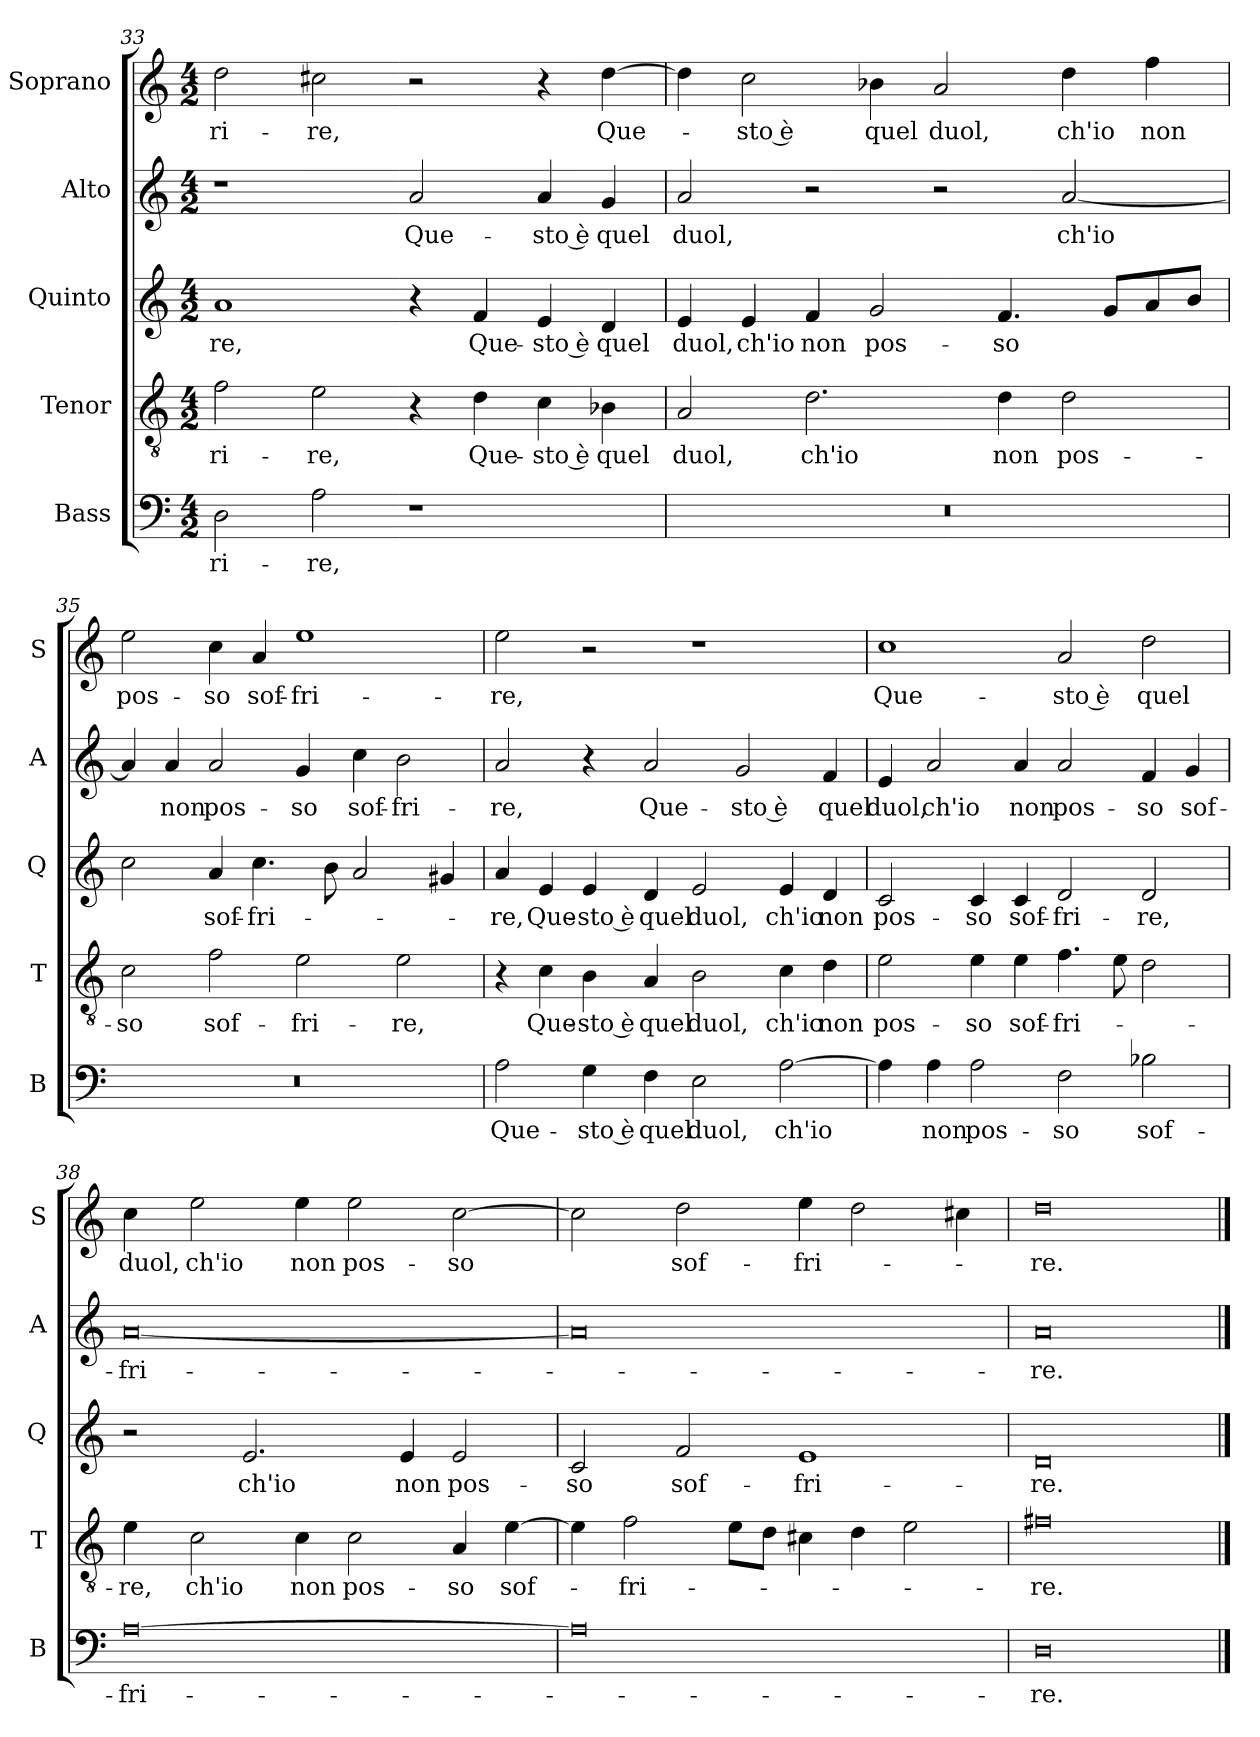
**kern	**text	**kern	**text	**kern	**text	**kern	**text	**kern	**text
*part5	*part5	*part4	*part4	*part3	*part3	*part2	*part2	*part1	*part1
*staff5	*staff5	*staff4	*staff4	*staff3	*staff3	*staff2	*staff2	*staff1	*staff1
*I"Bass	*	*I"Tenor	*	*I"Quinto	*	*I"Alto	*	*I"Soprano	*
*I'B	*	*I'T	*	*I'Q	*	*I'A	*	*I'S	*
*clefF4	*	*clefGv2	*	*clefG2	*	*clefG2	*	*clefG2	*
*k[]	*	*k[]	*	*k[]	*	*k[]	*	*k[]	*
*C:	*	*C:	*	*C:	*	*C:	*	*C:	*
*M4/2	*	*M4/2	*	*M4/2	*	*M4/2	*	*M4/2	*
=33	=33	=33	=33	=33	=33	=33	=33	=33	=33
!	!LO:LY:b	!	!LO:LY:b	!	!LO:LY:b	!	!	!	!LO:LY:b
2D\	-ri-	2f\	-ri-	1a	-re,	1r	.	2dd\	-ri-
!	!LO:LY:b	!	!LO:LY:b	!	!	!	!	!	!LO:LY:b
2A\	-re,	2e\	-re,	.	.	.	.	2cc#X\	-re,
!	!	!	!	!	!	!	!LO:LY:b	!	!
1r	.	4r	.	4r	.	2a/	Que-	2r	.
!	!	!	!LO:LY:b	!	!LO:LY:b	!	!	!	!
.	.	4d\	Que-	4f/	Que-	.	.	.	.
!	!	!	!LO:LY:b	!	!LO:LY:b	!	!LO:LY:b	!	!
.	.	4c\	-sto è	4e/	-sto è	4a/	-sto è	4r	.
!	!	!	!LO:LY:b	!	!LO:LY:b	!	!LO:LY:b	!	!LO:LY:b
.	.	4B-X\	quel	4d/	quel	4g/	quel	[4dd\	Que-
=34	=34	=34	=34	=34	=34	=34	=34	=34	=34
!	!	!	!LO:LY:b	!	!LO:LY:b	!	!LO:LY:b	!	!
0r	.	2A/	duol,	4e/	duol,	2a/	duol,	4dd\]	.
!	!	!	!	!	!LO:LY:b	!	!	!	!LO:LY:b
.	.	.	.	4e/	ch'io	.	.	2cc\	-sto è
!	!	!	!LO:LY:b	!	!LO:LY:b	!	!	!	!
.	.	2.d\	ch'io	4f/	non	2r	.	.	.
!	!	!	!	!	!LO:LY:b	!	!	!	!LO:LY:b
.	.	.	.	2g/	pos-	.	.	4b-X\	quel
!	!	!	!	!	!	!	!	!	!LO:LY:b
.	.	.	.	.	.	2r	.	2a/	duol,
!	!	!	!LO:LY:b	!	!LO:LY:b	!	!	!	!
.	.	4d\	non	4.f/	-so	.	.	.	.
!	!	!	!LO:LY:b	!	!	!	!LO:LY:b	!	!LO:LY:b
.	.	2d\	pos-	.	.	[2a/	ch'io	4dd\	ch'io
.	.	.	.	8g/L	.	.	.	.	.
!	!	!	!	!	!	!	!	!	!LO:LY:b
.	.	.	.	8a/	.	.	.	4ff\	non
.	.	.	.	8b/J	.	.	.	.	.
!!LO:PB:g=z
=35	=35	=35	=35	=35	=35	=35	=35	=35	=35
!	!	!	!LO:LY:b	!	!	!	!	!	!LO:LY:b
0r	.	2c\	-so	2cc\	.	4a/]	.	2ee\	pos-
!	!	!	!	!	!	!	!LO:LY:b	!	!
.	.	.	.	.	.	4a/	non	.	.
!	!	!	!LO:LY:b	!	!LO:LY:b	!	!LO:LY:b	!	!LO:LY:b
.	.	2f\	sof-	4a/	sof-	2a/	pos-	4cc\	-so
!	!	!	!	!	!LO:LY:b	!	!	!	!LO:LY:b
.	.	.	.	4.cc\	-fri-	.	.	4a/	sof-
!	!	!	!LO:LY:b	!	!	!	!LO:LY:b	!	!LO:LY:b
.	.	2e\	-fri-	.	.	4g/	-so	1ee	-fri-
.	.	.	.	8b\	.	.	.	.	.
!	!	!	!	!	!	!	!LO:LY:b	!	!
.	.	.	.	2a/	.	4cc\	sof-	.	.
!	!	!	!LO:LY:b	!	!	!	!LO:LY:b	!	!
.	.	2e\	-re,	.	.	2b\	-fri-	.	.
.	.	.	.	4g#X/	.	.	.	.	.
=36	=36	=36	=36	=36	=36	=36	=36	=36	=36
!	!LO:LY:b	!	!	!	!LO:LY:b	!	!LO:LY:b	!	!LO:LY:b
2A\	Que-	4r	.	4a/	-re,	2a/	-re,	2ee\	-re,
!	!	!	!LO:LY:b	!	!LO:LY:b	!	!	!	!
.	.	4c\	Que-	4e/	Que-	.	.	.	.
!	!LO:LY:b	!	!LO:LY:b	!	!LO:LY:b	!	!	!	!
4G\	-sto è	4B\	-sto è	4e/	-sto è	4r	.	2r	.
!	!LO:LY:b	!	!LO:LY:b	!	!LO:LY:b	!	!LO:LY:b	!	!
4F\	quel	4A/	quel	4d/	quel	2a/	Que-	.	.
!	!LO:LY:b	!	!LO:LY:b	!	!LO:LY:b	!	!	!	!
2E\	duol,	2B\	duol,	2e/	duol,	.	.	1r	.
!	!	!	!	!	!	!	!LO:LY:b	!	!
.	.	.	.	.	.	2g/	-sto è	.	.
!	!LO:LY:b	!	!LO:LY:b	!	!LO:LY:b	!	!	!	!
[2A\	ch'io	4c\	ch'io	4e/	ch'io	.	.	.	.
!	!	!	!LO:LY:b	!	!LO:LY:b	!	!LO:LY:b	!	!
.	.	4d\	non	4d/	non	4f/	quel	.	.
=37	=37	=37	=37	=37	=37	=37	=37	=37	=37
!	!	!	!LO:LY:b	!	!LO:LY:b	!	!LO:LY:b	!	!LO:LY:b
4A\]	.	2e\	pos-	2c/	pos-	4e/	duol,	1cc	Que-
!	!LO:LY:b	!	!	!	!	!	!LO:LY:b	!	!
4A\	non	.	.	.	.	2a/	ch'io	.	.
!	!LO:LY:b	!	!LO:LY:b	!	!LO:LY:b	!	!	!	!
2A\	pos-	4e\	-so	4c/	-so	.	.	.	.
!	!	!	!LO:LY:b	!	!LO:LY:b	!	!LO:LY:b	!	!
.	.	4e\	sof-	4c/	sof-	4a/	non	.	.
!	!LO:LY:b	!	!LO:LY:b	!	!LO:LY:b	!	!LO:LY:b	!	!LO:LY:b
2F\	-so	4.f\	-fri-	2d/	-fri-	2a/	pos-	2a/	-sto è
.	.	8e\	.	.	.	.	.	.	.
!	!LO:LY:b	!	!	!	!LO:LY:b	!	!LO:LY:b	!	!LO:LY:b
2B-X\	sof-	2d\	.	2d/	-re,	4f/	-so	2dd\	quel
!	!	!	!	!	!	!	!LO:LY:b	!	!
.	.	.	.	.	.	4g/	sof-	.	.
!!LO:LB:g=z
=38	=38	=38	=38	=38	=38	=38	=38	=38	=38
!	!LO:LY:b	!	!LO:LY:b	!	!	!	!LO:LY:b	!	!LO:LY:b
[0A	-fri-	4e\	-re,	2r	.	[0a	-fri-	4cc\	duol,
!	!	!	!LO:LY:b	!	!	!	!	!	!LO:LY:b
.	.	2c\	ch'io	.	.	.	.	2ee\	ch'io
!	!	!	!	!	!LO:LY:b	!	!	!	!
.	.	.	.	2.e/	ch'io	.	.	.	.
!	!	!	!LO:LY:b	!	!	!	!	!	!LO:LY:b
.	.	4c\	non	.	.	.	.	4ee\	non
!	!	!	!LO:LY:b	!	!	!	!	!	!LO:LY:b
.	.	2c\	pos-	.	.	.	.	2ee\	pos-
!	!	!	!	!	!LO:LY:b	!	!	!	!
.	.	.	.	4e/	non	.	.	.	.
!	!	!	!LO:LY:b	!	!LO:LY:b	!	!	!	!LO:LY:b
.	.	4A/	-so	2e/	pos-	.	.	[2cc\	-so
!	!	!	!LO:LY:b	!	!	!	!	!	!
.	.	[4e\	sof-	.	.	.	.	.	.
=39	=39	=39	=39	=39	=39	=39	=39	=39	=39
!	!	!	!	!	!LO:LY:b	!	!	!	!
0A]	.	4e\]	.	2c/	-so	0a]	.	2cc\]	.
!	!	!	!LO:LY:b	!	!	!	!	!	!
.	.	2f\	-fri-	.	.	.	.	.	.
!	!	!	!	!	!LO:LY:b	!	!	!	!LO:LY:b
.	.	.	.	2f/	sof-	.	.	2dd\	sof-
.	.	8e\L	.	.	.	.	.	.	.
.	.	8d\J	.	.	.	.	.	.	.
!	!	!	!	!	!LO:LY:b	!	!	!	!LO:LY:b
.	.	4c#X\	.	1e	-fri-	.	.	4ee\	-fri-
.	.	4d\	.	.	.	.	.	2dd\	.
.	.	2e\	.	.	.	.	.	.	.
.	.	.	.	.	.	.	.	4cc#X\	.
=40	=40	=40	=40	=40	=40	=40	=40	=40	=40
!	!LO:LY:b	!	!LO:LY:b	!	!LO:LY:b	!	!LO:LY:b	!	!LO:LY:b
0D	-re.	0f#X	-re.	0d	-re.	0a	-re.	0dd	-re.
==	==	==	==	==	==	==	==	==	==
*-	*-	*-	*-	*-	*-	*-	*-	*-	*-
